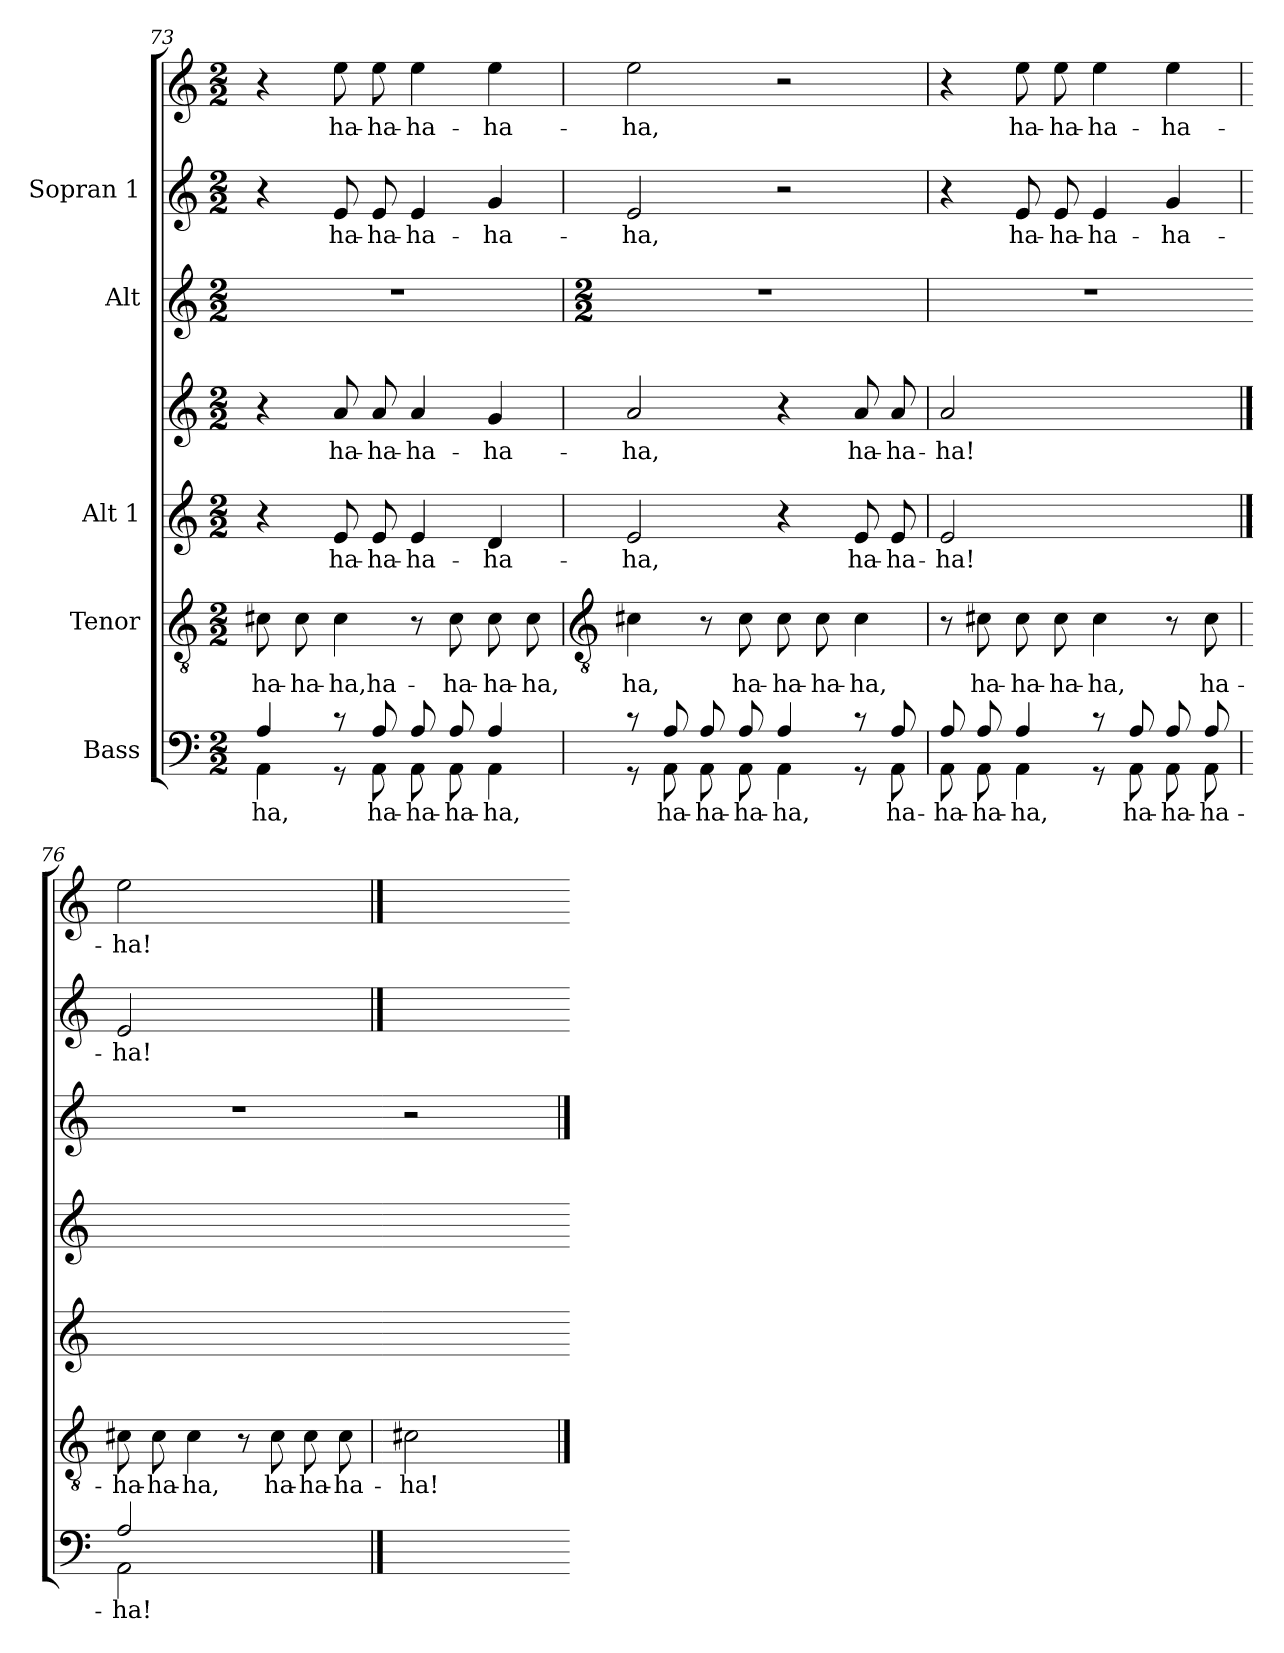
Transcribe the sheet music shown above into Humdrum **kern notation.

**kern	**text	**kern	**text	**kern	**text	**kern	**text	**kern	**kern	**text	**kern	**text
*part5	*part5	*part4	*part4	*part3	*part3	*part3	*part3	*part2	*part1	*part1	*part1	*part1
*staff7	*staff7	*staff6	*staff6	*staff5	*staff5	*staff4	*staff4	*staff3	*staff2	*staff2	*staff1	*staff1
*I"Bass	*	*I"Tenor	*	*I"Alt 1	*	*	*	*I"Alt	*I"Sopran 1	*	*	*
!!LO:LB:g=z
*clefF4	*	*clefGv2	*	*clefG2	*	*clefG2	*	*clefG2	*clefG2	*	*clefG2	*
*k[]	*	*k[]	*	*k[]	*	*k[]	*	*k[]	*k[]	*	*k[]	*
*C:	*	*C:	*	*C:	*	*C:	*	*C:	*C:	*	*C:	*
*M2/2	*	*M2/2	*	*M2/2	*	*M2/2	*	*M2/2	*M2/2	*	*M2/2	*
=73	=73	=73	=73	=73	=73	=73	=73	=73	=73	=73	=73	=73
!	!LO:LY:b	!	!LO:LY:b	!	!	!	!	!	!	!	!	!
*^	*	*	*	*	*	*	*	*	*	*	*	*
4A/	4AA\	ha,	8c#X	-ha-	4r	.	4r	.	1r	4r	.	4r	.
!	!	!	!	!LO:LY:b	!	!	!	!	!	!	!	!	!
.	.	.	8c#	-ha-	.	.	.	.	.	.	.	.	.
!	!	!	!	!LO:LY:b	!	!LO:LY:b	!	!LO:LY:b	!	!	!LO:LY:b	!	!LO:LY:b
8r	8r	.	4c#	-ha,ha-	8e	-ha-	8a	ha-	.	8e	-ha-	8ee	ha-
!	!	!LO:LY:b	!	!	!	!LO:LY:b	!	!LO:LY:b	!	!	!LO:LY:b	!	!LO:LY:b
8A/	8AA\	ha-	.	.	8e	-ha-	8a	-ha-	.	8e	-ha-	8ee	-ha-
!	!	!LO:LY:b	!	!	!	!LO:LY:b	!	!LO:LY:b	!	!	!LO:LY:b	!	!LO:LY:b
8A/	8AA\	-ha-	8r	.	4e	-ha-	4a	-ha-	.	4e	-ha-	4ee	-ha-
!	!	!LO:LY:b	!	!LO:LY:b	!	!	!	!	!	!	!	!	!
8A/	8AA\	-ha-	8c#	-ha-	.	.	.	.	.	.	.	.	.
!	!	!LO:LY:b	!	!LO:LY:b	!	!LO:LY:b	!	!LO:LY:b	!	!	!LO:LY:b	!	!LO:LY:b
4A/	4AA\	-ha,	8c#	-ha-	4d	-ha-	4g	-ha-	.	4g	-ha-	4ee	-ha-
!	!	!	!	!LO:LY:b	!	!	!	!	!	!	!	!	!
.	.	.	8c#	-ha,	.	.	.	.	.	.	.	.	.
!!LO:LB:g=z
=74	=74	=74	=74	=74	=74	=74	=74	=74	=74	=74	=74	=74	=74
*	*	*	*clefGv2	*	*	*	*	*	*	*	*	*	*
*	*	*	*	*	*	*	*	*	*M2/2	*	*	*	*
!	!	!	!	!LO:LY:b	!	!LO:LY:b	!	!LO:LY:b	!	!	!LO:LY:b	!	!LO:LY:b
8r	8r	.	4c#X	ha,	2e	-ha,	2a	-ha,	1r	2e	ha,	2ee	-ha,
!	!	!LO:LY:b	!	!	!	!	!	!	!	!	!	!	!
8A/	8AA\	ha-	.	.	.	.	.	.	.	.	.	.	.
!	!	!LO:LY:b	!	!	!	!	!	!	!	!	!	!	!
8A/	8AA\	-ha-	8r	.	.	.	.	.	.	.	.	.	.
!	!	!LO:LY:b	!	!LO:LY:b	!	!	!	!	!	!	!	!	!
8A/	8AA\	-ha-	8c#	ha-	.	.	.	.	.	.	.	.	.
!	!	!LO:LY:b	!	!LO:LY:b	!	!	!	!	!	!	!	!	!
4A/	4AA\	-ha,	8c#	-ha-	4r	.	4r	.	.	2r	.	2r	.
!	!	!	!	!LO:LY:b	!	!	!	!	!	!	!	!	!
.	.	.	8c#	-ha-	.	.	.	.	.	.	.	.	.
!	!	!	!	!LO:LY:b	!	!LO:LY:b	!	!LO:LY:b	!	!	!	!	!
8r	8r	.	4c#	-ha,	8e	ha-	8a	ha-	.	.	.	.	.
!	!	!LO:LY:b	!	!	!	!LO:LY:b	!	!LO:LY:b	!	!	!	!	!
8A/	8AA\	ha-	.	.	8e	-ha-	8a	-ha-	.	.	.	.	.
=75	=75	=75	=75	=75	=75	=75	=75	=75	=75	=75	=75	=75	=75
!	!	!LO:LY:b	!	!	!	!LO:LY:b	!	!LO:LY:b	!	!	!	!	!
8A/	8AA\	-ha-	8r	.	2e	ha!	2a	-ha!	1r	4r	.	4r	.
!	!	!LO:LY:b	!	!LO:LY:b	!	!	!	!	!	!	!	!	!
8A/	8AA\	-ha-	8c#X	ha-	.	.	.	.	.	.	.	.	.
!	!	!LO:LY:b	!	!LO:LY:b	!	!	!	!	!	!	!LO:LY:b	!	!LO:LY:b
4A/	4AA\	-ha,	8c#	-ha-	.	.	.	.	.	8e	-ha-	8ee	ha-
!	!	!	!	!LO:LY:b	!	!	!	!	!	!	!LO:LY:b	!	!LO:LY:b
.	.	.	8c#	-ha-	.	.	.	.	.	8e	-ha-	8ee	-ha-
!	!	!	!	!LO:LY:b	!	!	!	!	!	!	!LO:LY:b	!	!LO:LY:b
8r	8r	.	4c#	-ha,	2ryy	.	2ryy	.	.	4e	-ha-	4ee	-ha-
!	!	!LO:LY:b	!	!	!	!	!	!	!	!	!	!	!
8A/	8AA\	ha-	.	.	.	.	.	.	.	.	.	.	.
!	!	!LO:LY:b	!	!	!	!	!	!	!	!	!LO:LY:b	!	!LO:LY:b
8A/	8AA\	-ha-	8r	.	.	.	.	.	.	4g	-ha-	4ee	-ha-
!	!	!LO:LY:b	!	!LO:LY:b	!	!	!	!	!	!	!	!	!
8A/	8AA\	-ha-	8c#	ha-	.	.	.	.	.	.	.	.	.
=76	=76	=76	=76	=76	==76	=76	==76	=76	=76	=76	=76	=76	=76
!	!	!LO:LY:b	!	!LO:LY:b	!	!	!	!	!	!	!LO:LY:b	!	!LO:LY:b
2A/	2AA\	-ha!	8c#X	-ha-	1ryy	.	1ryy	.	1r	2e	ha!	2ee	-ha!
!	!	!	!	!LO:LY:b	!	!	!	!	!	!	!	!	!
.	.	.	8c#	-ha-	.	.	.	.	.	.	.	.	.
!	!	!	!	!LO:LY:b	!	!	!	!	!	!	!	!	!
.	.	.	4c#	-ha,	.	.	.	.	.	.	.	.	.
2ryy	2ryy	.	8r	.	.	.	.	.	.	2ryy	.	2ryy	.
!	!	!	!	!LO:LY:b	!	!	!	!	!	!	!	!	!
.	.	.	8c#	ha-	.	.	.	.	.	.	.	.	.
!	!	!	!	!LO:LY:b	!	!	!	!	!	!	!	!	!
.	.	.	8c#	-ha-	.	.	.	.	.	.	.	.	.
!	!	!	!	!LO:LY:b	!	!	!	!	!	!	!	!	!
.	.	.	8c#	-ha-	.	.	.	.	.	.	.	.	.
*v	*v	*	*	*	*	*	*	*	*	*	*	*	*
==	==	=	==	=	==	=	==	=	==	==	==	==
!	!	!	!LO:LY:b	!	!	!	!	!	!	!	!	!
1ryy	.	2c#X	-ha!	1ryy	.	1ryy	.	2r	1ryy	.	1ryy	.
.	.	2ryy	.	.	.	.	.	2ryy	.	.	.	.
=	=	==	=	=	=	=	=	==	=	=	=	=
*-	*-	*-	*-	*-	*-	*-	*-	*-	*-	*-	*-	*-
